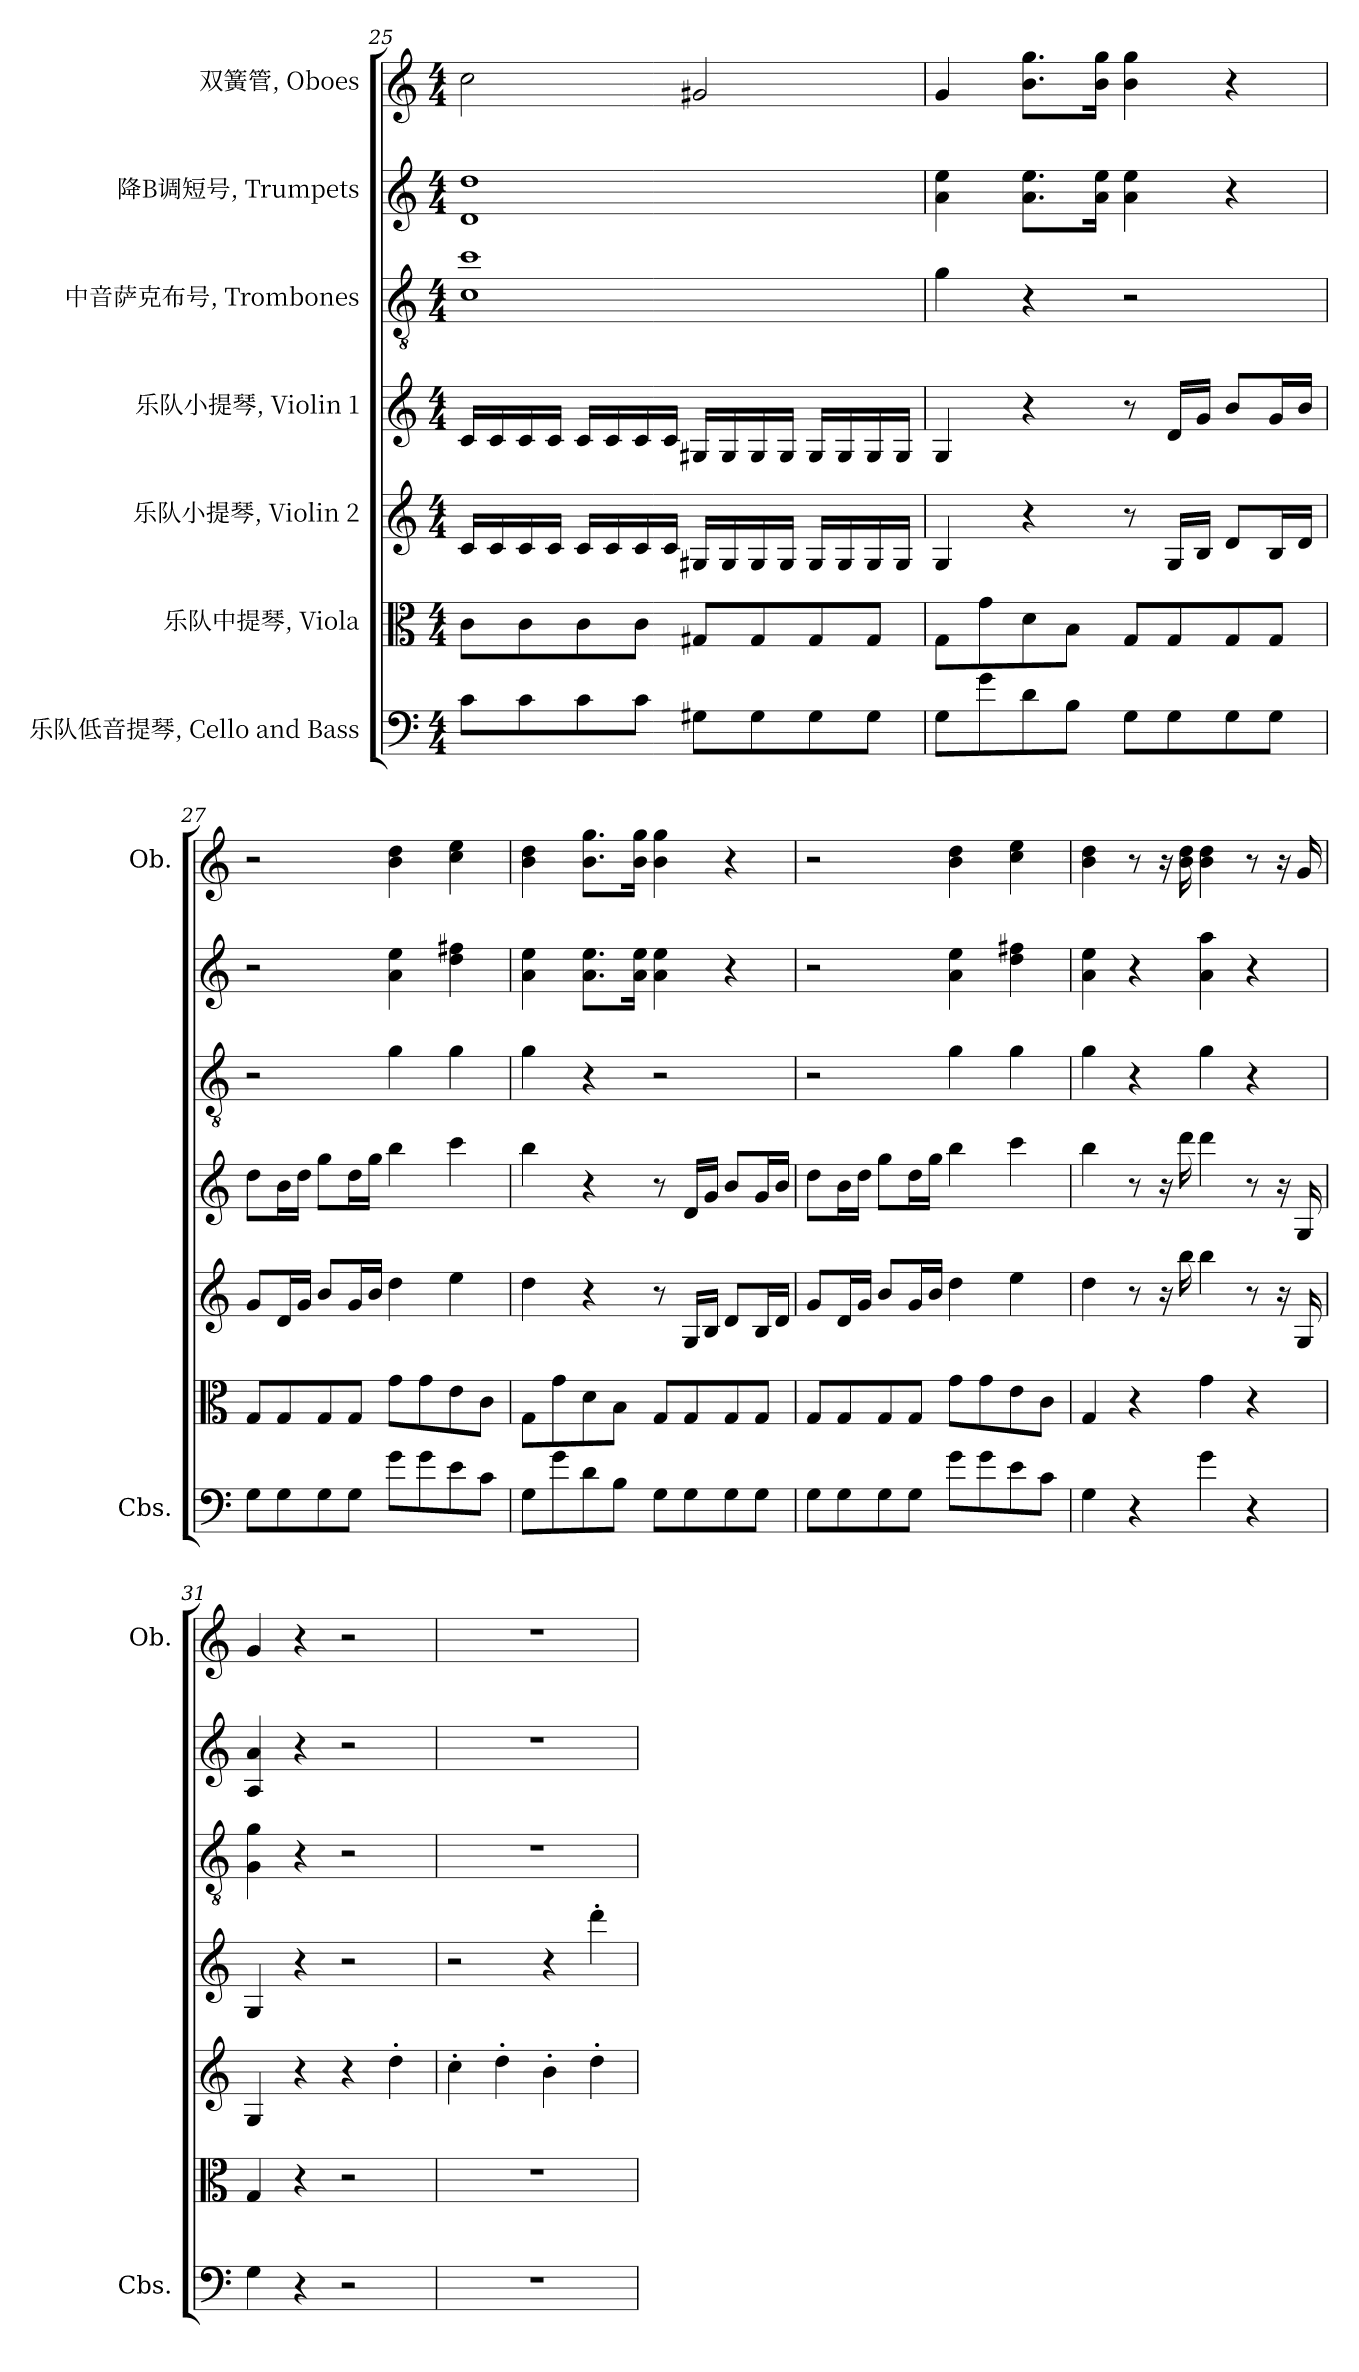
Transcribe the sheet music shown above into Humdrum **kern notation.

**kern	**kern	**kern	**kern	**kern	**kern	**kern
*part7	*part6	*part5	*part4	*part3	*part2	*part1
*staff7	*staff6	*staff5	*staff4	*staff3	*staff2	*staff1
*I"乐队低音提琴, Cello and Bass	*I"乐队中提琴, Viola	*I"乐队小提琴, Violin 2	*I"乐队小提琴, Violin 1	*I"中音萨克布号, Trombones	*I"降B调短号, Trumpets	*I"双簧管, Oboes
*I'Cbs.	*	*	*	*	*	*I'Ob.
!!LO:PB:g=z
*clefF4	*clefC3	*clefG2	*clefG2	*clefGv2	*clefG2	*clefG2
*ITrd7c12	*	*	*	*	*ITrd1c2	*
*k[]	*k[]	*k[]	*k[]	*k[]	*k[b-e-]	*k[]
*M4/4	*M4/4	*M4/4	*M4/4	*M4/4	*M4/4	*M4/4
=25	=25	=25	=25	=25	=25	=25
8C\L	8c\L	16c/LL	16c/LL	1c 1cc	1c 1cc	2cc\
.	.	16c/	16c/	.	.	.
8C\	8c\	16c/	16c/	.	.	.
.	.	16c/JJ	16c/JJ	.	.	.
8C\	8c\	16c/LL	16c/LL	.	.	.
.	.	16c/	16c/	.	.	.
8C\J	8c\J	16c/	16c/	.	.	.
.	.	16c/JJ	16c/JJ	.	.	.
8GG#X\L	8G#X/L	16G#X/LL	16G#X/LL	.	.	2g#X/
.	.	16G#/	16G#/	.	.	.
8GG#\	8G#/	16G#/	16G#/	.	.	.
.	.	16G#/JJ	16G#/JJ	.	.	.
8GG#\	8G#/	16G#/LL	16G#/LL	.	.	.
.	.	16G#/	16G#/	.	.	.
8GG#\J	8G#/J	16G#/	16G#/	.	.	.
.	.	16G#/JJ	16G#/JJ	.	.	.
=26	=26	=26	=26	=26	=26	=26
8GG\L	8G\L	4G/	4G/	4g\	4g\ 4dd\	4g/
8G\	8g\	.	.	.	.	.
8D\	8d\	4r	4r	4r	8.g\ 8.dd\L	8.b\ 8.gg\L
8BB\J	8B\J	.	.	.	.	.
.	.	.	.	.	16g\ 16dd\Jk	16b\ 16gg\Jk
8GG\L	8G/L	8r	8r	2r	4g\ 4dd\	4b\ 4gg\
8GG\	8G/	16G/LL	16d/LL	.	.	.
.	.	16B/JJ	16g/JJ	.	.	.
8GG\	8G/	8d/L	8b/L	.	4r	4r
8GG\J	8G/J	16B/L	16g/L	.	.	.
.	.	16d/JJ	16b/JJ	.	.	.
!!LO:PB:g=z
=27	=27	=27	=27	=27	=27	=27
8GG\L	8G/L	8g/L	8dd\L	2r	2r	2r
8GG\	8G/	16d/L	16b\L	.	.	.
.	.	16g/JJ	16dd\JJ	.	.	.
8GG\	8G/	8b/L	8gg\L	.	.	.
8GG\J	8G/J	16g/L	16dd\L	.	.	.
.	.	16b/JJ	16gg\JJ	.	.	.
8G\L	8g\L	4dd\	4bb\	4g\	4g\ 4dd\	4b\ 4dd\
8G\	8g\	.	.	.	.	.
8E\	8e\	4ee\	4ccc\	4g\	4cc\ 4een\	4cc\ 4ee\
8C\J	8c\J	.	.	.	.	.
=28	=28	=28	=28	=28	=28	=28
8GG\L	8G\L	4dd\	4bb\	4g\	4g\ 4dd\	4b\ 4dd\
8G\	8g\	.	.	.	.	.
8D\	8d\	4r	4r	4r	8.g\ 8.dd\L	8.b\ 8.gg\L
8BB\J	8B\J	.	.	.	.	.
.	.	.	.	.	16g\ 16dd\Jk	16b\ 16gg\Jk
8GG\L	8G/L	8r	8r	2r	4g\ 4dd\	4b\ 4gg\
8GG\	8G/	16G/LL	16d/LL	.	.	.
.	.	16B/JJ	16g/JJ	.	.	.
8GG\	8G/	8d/L	8b/L	.	4r	4r
8GG\J	8G/J	16B/L	16g/L	.	.	.
.	.	16d/JJ	16b/JJ	.	.	.
=29	=29	=29	=29	=29	=29	=29
8GG\L	8G/L	8g/L	8dd\L	2r	2r	2r
8GG\	8G/	16d/L	16b\L	.	.	.
.	.	16g/JJ	16dd\JJ	.	.	.
8GG\	8G/	8b/L	8gg\L	.	.	.
8GG\J	8G/J	16g/L	16dd\L	.	.	.
.	.	16b/JJ	16gg\JJ	.	.	.
8G\L	8g\L	4dd\	4bb\	4g\	4g\ 4dd\	4b\ 4dd\
8G\	8g\	.	.	.	.	.
8E\	8e\	4ee\	4ccc\	4g\	4cc\ 4een\	4cc\ 4ee\
8C\J	8c\J	.	.	.	.	.
!!LO:PB:g=z
=30	=30	=30	=30	=30	=30	=30
4GG\	4G/	4dd\	4bb\	4g\	4g\ 4dd\	4b\ 4dd\
4r	4r	8r	8r	4r	4r	8r
.	.	16r	16r	.	.	16r
.	.	16bb\	16ddd\	.	.	16b\ 16dd\
4G\	4g\	4bb\	4ddd\	4g\	4g\ 4gg\	4b\ 4dd\
4r	4r	8r	8r	4r	4r	8r
.	.	16r	16r	.	.	16r
.	.	16G/	16G/	.	.	16g/
=31	=31	=31	=31	=31	=31	=31
4GG\	4G/	4G/	4G/	4G\ 4g\	4G/ 4g/	4g/
4r	4r	4r	4r	4r	4r	4r
2r	2r	4r	2r	2r	2r	2r
.	.	4dd'\	.	.	.	.
=32	=32	=32	=32	=32	=32	=32
1r	1r	4cc'\	2r	1r	1r	1r
.	.	4dd'\	.	.	.	.
.	.	4b'\	4r	.	.	.
.	.	4dd'\	4ddd'\	.	.	.
=	=	=	=	=	=	=
*-	*-	*-	*-	*-	*-	*-
